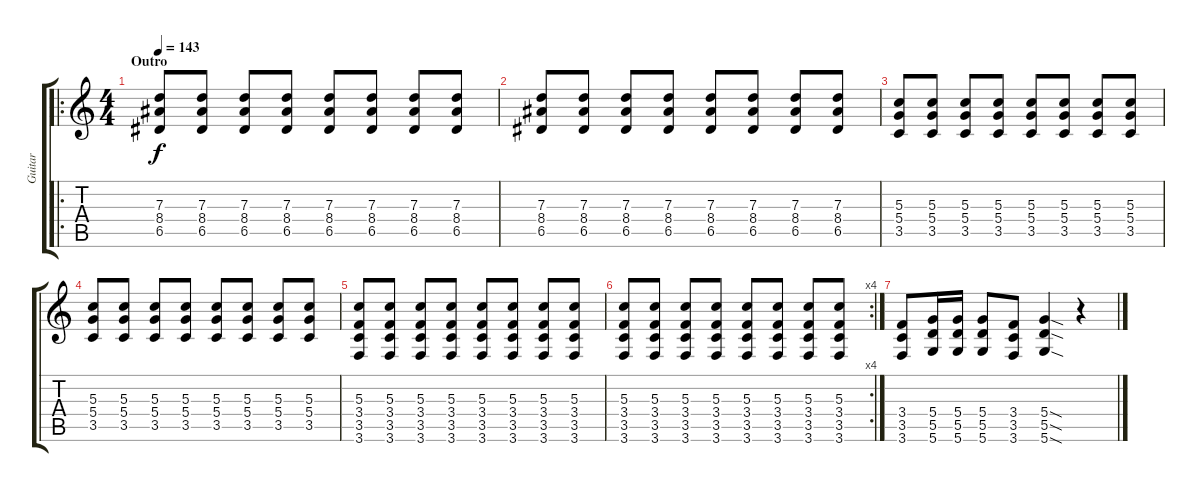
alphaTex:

\track ("Guitar" "Guitar") {instrument overdrivenguitar}
\staff {score tabs}
\tuning (E4 B3 G3 D3 A2 D2) {hide}
\ro
\ts (4 4)
\section ("" "Outro")
\tempo 143
\clef g2
\ks c
(7.3 8.4 6.5).8{dy f} (7.3 8.4 6.5).8 (7.3 8.4 6.5).8 (7.3 8.4 6.5).8 (7.3 8.4 6.5).8 (7.3 8.4 6.5).8 (7.3 8.4 6.5).8 (7.3 8.4 6.5).8 |
(7.3 8.4 6.5).8 (7.3 8.4 6.5).8 (7.3 8.4 6.5).8 (7.3 8.4 6.5).8 (7.3 8.4 6.5).8 (7.3 8.4 6.5).8 (7.3 8.4 6.5).8 (7.3 8.4 6.5).8 |
(5.3 5.4 3.5).8 (5.3 5.4 3.5).8 (5.3 5.4 3.5).8 (5.3 5.4 3.5).8 (5.3 5.4 3.5).8 (5.3 5.4 3.5).8 (5.3 5.4 3.5).8 (5.3 5.4 3.5).8 |
(5.3 5.4 3.5).8 (5.3 5.4 3.5).8 (5.3 5.4 3.5).8 (5.3 5.4 3.5).8 (5.3 5.4 3.5).8 (5.3 5.4 3.5).8 (5.3 5.4 3.5).8 (5.3 5.4 3.5).8 |
(5.3 3.4 3.5 3.6).8 (5.3 3.4 3.5 3.6).8 (5.3 3.4 3.5 3.6).8 (5.3 3.4 3.5 3.6).8 (5.3 3.4 3.5 3.6).8 (5.3 3.4 3.5 3.6).8 (5.3 3.4 3.5 3.6).8 (5.3 3.4 3.5 3.6).8 |
\rc 4
(5.3 3.4 3.5 3.6).8 (5.3 3.4 3.5 3.6).8 (5.3 3.4 3.5 3.6).8 (5.3 3.4 3.5 3.6).8 (5.3 3.4 3.5 3.6).8 (5.3 3.4 3.5 3.6).8 (5.3 3.4 3.5 3.6).8 (5.3 3.4 3.5 3.6).8 |
(3.4 3.5 3.6).8 (5.4 5.5 5.6).16 (5.4 5.5 5.6).16 (5.4 5.5 5.6).8 (3.4 3.5 3.6).8 (5.4{sod} 5.5{sod} 5.6{sod}).4 r.4
